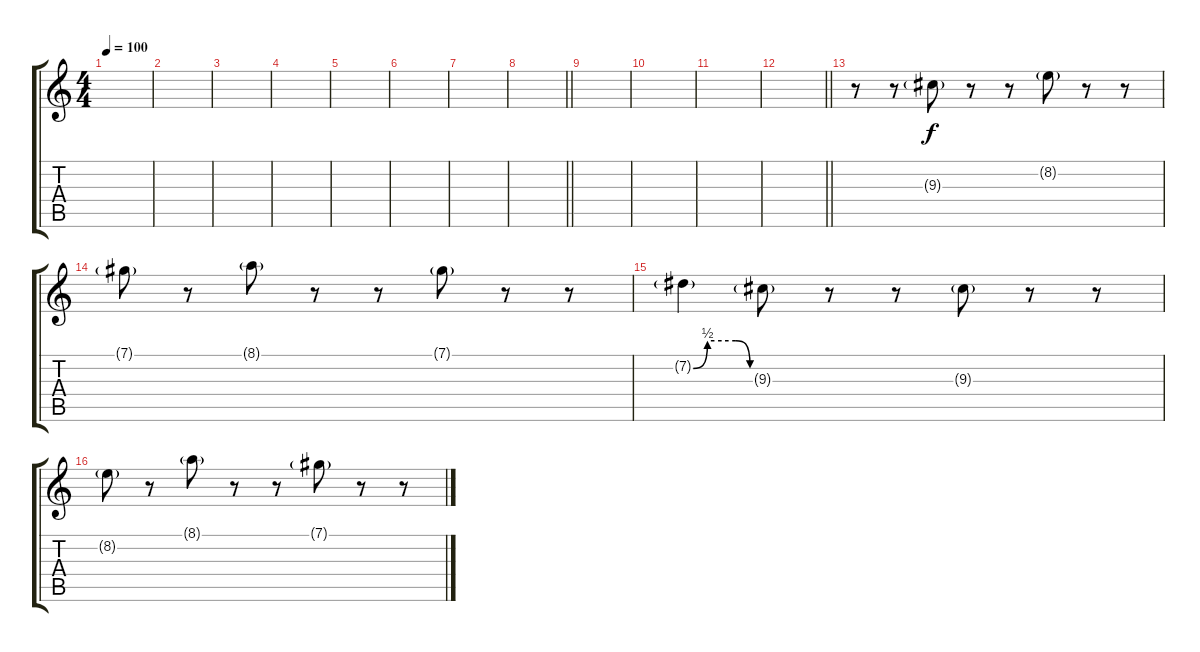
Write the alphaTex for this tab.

\track "" {instrument electricguitarclean}
\staff {score tabs}
\tuning (Db4 Ab3 E3 B2 Gb2 B1) {hide}
\ts (4 4)
\tempo 100
\clef g2
\ks c
|
|
|
|
|
|
|
\barLineRight lightlight
|
|
|
|
\barLineRight lightlight
|
r.8 r.8 9.3{g}.8 r.8 r.8 8.2{g}.8 r.8 r.8 |
7.1{g}.8 r.8 8.1{g}.8 r.8 r.8 7.1{g}.8 r.8 r.8 |
7.2{be (custom 0 0 15 2 30 2 45 2 60 0) g}.4 9.3{g}.8 r.8 r.8 9.3{g}.8 r.8 r.8 |
8.2{g}.8 r.8 8.1{g}.8 r.8 r.8 7.1{g}.8 r.8 r.8
